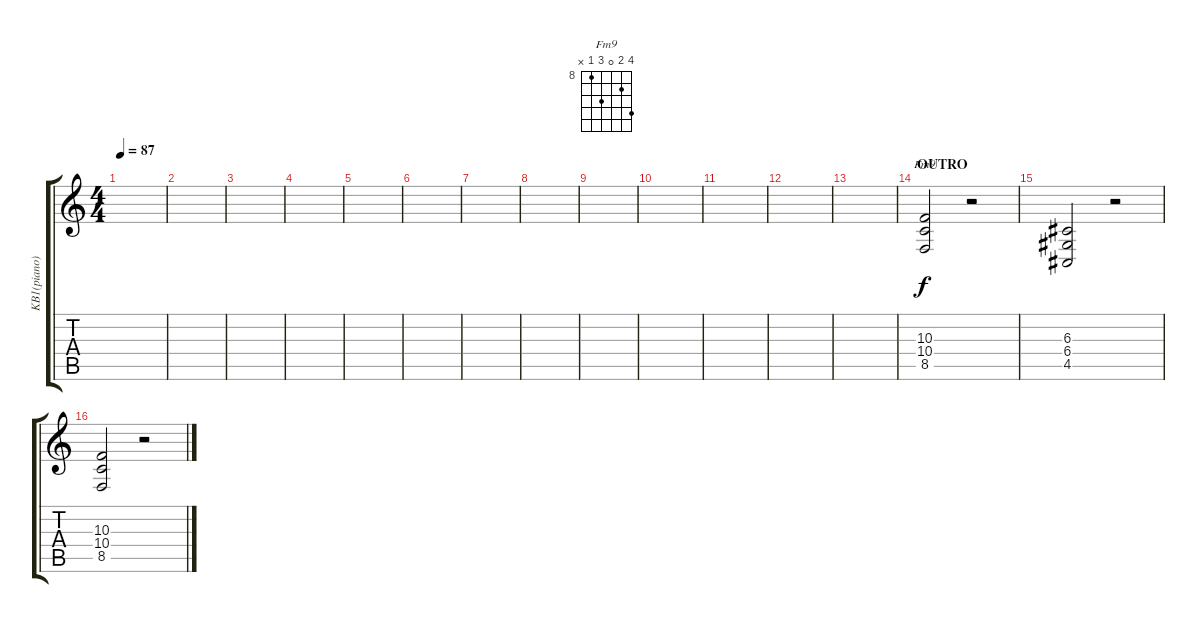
\track ("KB1(piano)" "KB1(piano)") {instrument electricgrandpiano}
\staff {score tabs}
\tuning (E4 B3 G3 D3 A2 E2) {hide}
\chord ("Fm9" 11 9 0 10 8 x) {firstfret 8}
\ts (4 4)
\tempo 87
\clef g2
\ks c
|
|
|
|
|
|
|
|
|
|
|
|
|
\section ("" "OUTRO")
(10.3 10.4 8.5).2{ch "Fm9"} r.2 |
(6.3 6.4 4.5).2 r.2 |
(10.3 10.4 8.5).2 r.2
